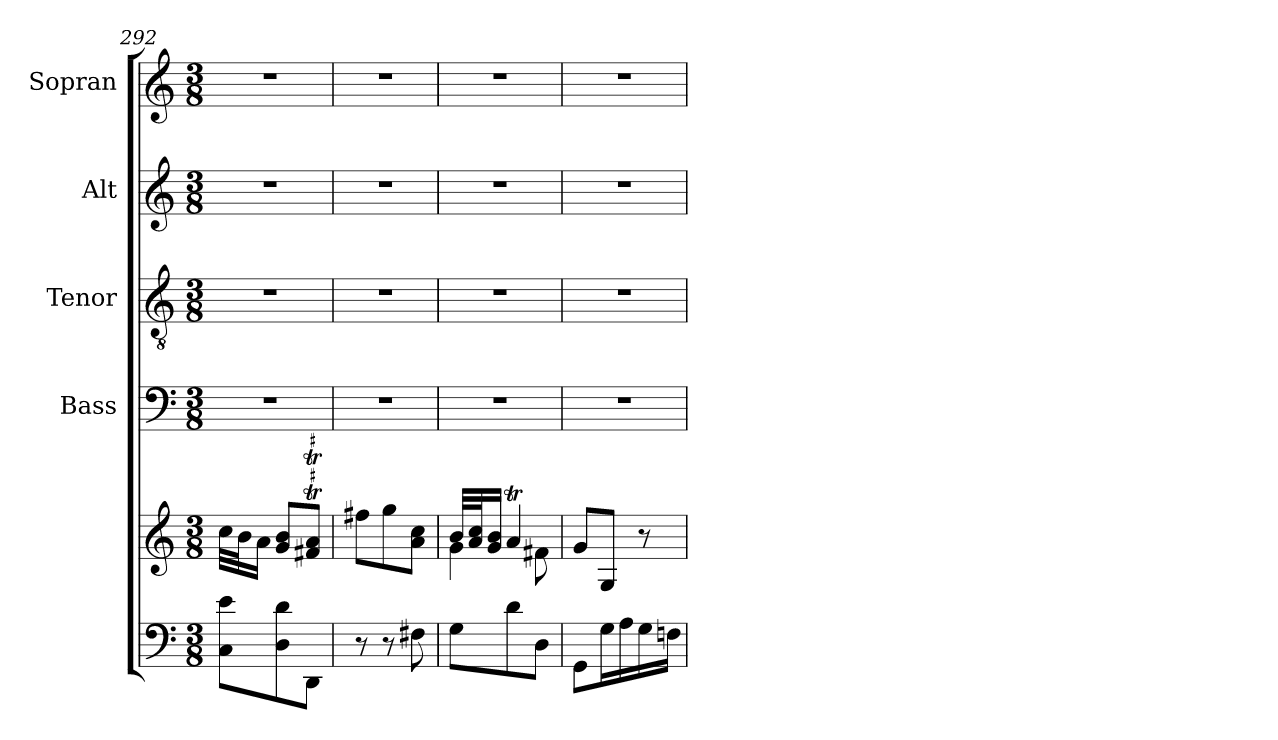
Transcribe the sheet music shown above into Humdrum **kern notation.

**kern	**kern	**kern	**kern	**kern	**kern
*part5	*part5	*part4	*part3	*part2	*part1
*staff6	*staff5	*staff4	*staff3	*staff2	*staff1
*	*	*I"Bass	*I"Tenor	*I"Alt	*I"Sopran
*	*	*I'B.	*I'T.	*I'A.	*I'S.
*clefF4	*clefG2	*clefF4	*clefGv2	*clefG2	*clefG2
*k[]	*k[]	*k[]	*k[]	*k[]	*k[]
*C:	*C:	*C:	*C:	*C:	*C:
*M3/8	*M3/8	*M3/8	*M3/8	*M3/8	*M3/8
=292	=292	=292	=292	=292	=292
8C\ 8e\L	32cc\LLL	4.r	4.r	4.r	4.r
.	32b\J	.	.	.	.
.	16a\JJ	.	.	.	.
8D\ 8d\	8g/ 8b/L	.	.	.	.
8DD\J	8f#X/T 8a/TJ	.	.	.	.
=293	=293	=293	=293	=293	=293
8r	8ff#X\L	4.r	4.r	4.r	4.r
8r	8gg\	.	.	.	.
8F#X\	8a\ 8cc\J	.	.	.	.
=294	=294	=294	=294	=294	=294
*	*^	*	*	*	*
8G\L	32b/LLL	4g\	4.r	4.r	4.r	4.r
.	32a/ 32cc/J	.	.	.	.	.
.	16g/ 16b/JJ	.	.	.	.	.
8d\	4aT/	.	.	.	.	.
8D\J	.	8f#X\	.	.	.	.
*	*v	*v	*	*	*	*
=295	=295	=295	=295	=295	=295
8GG\L	8g/L	4.r	4.r	4.r	4.r
16G\L	8G/J	.	.	.	.
16A\	.	.	.	.	.
16G\	8r	.	.	.	.
16Fn\JJ	.	.	.	.	.
=	=	=	=	=	=
*-	*-	*-	*-	*-	*-
